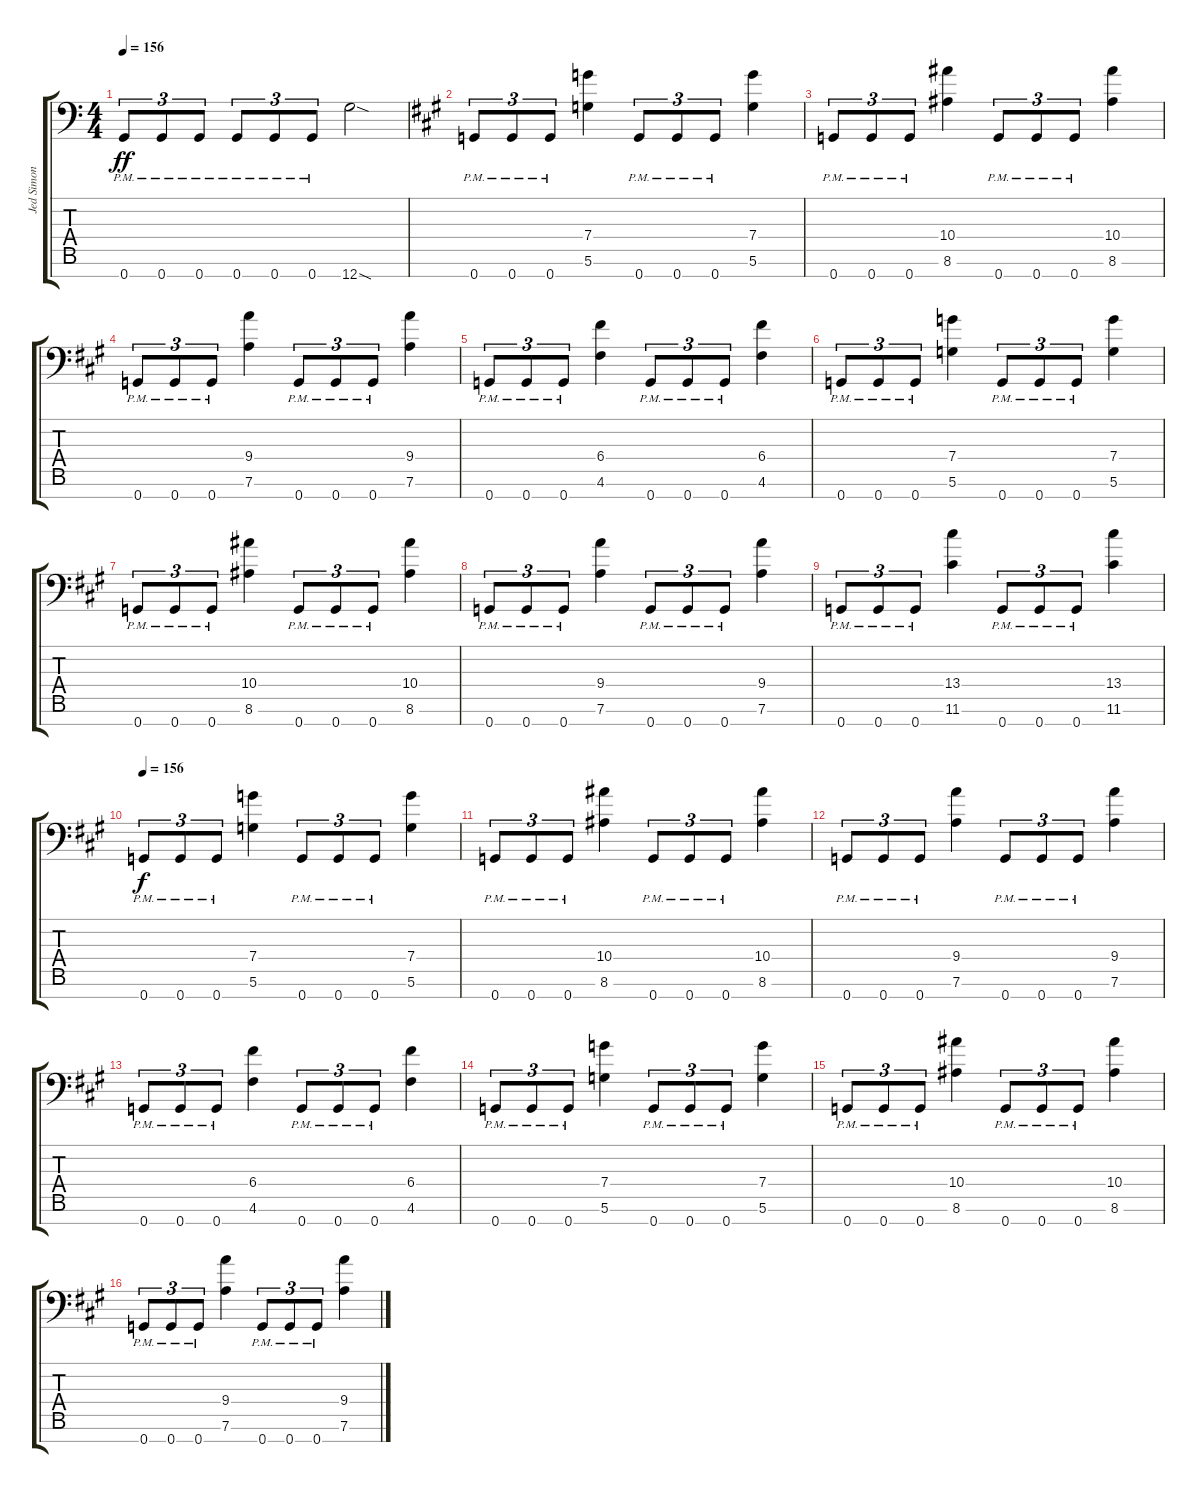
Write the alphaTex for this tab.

\track ("Jed Simon Rhythm" "Jed Simon ") {instrument distortionguitar}
\staff {score tabs}
\tuning (D4 A3 F3 C3 G2 D2 G1) {hide}
\ts (4 4)
\tempo 156
\clef f4
\ks c
0.7{pm}.8{tu (3 2) dy ff} 0.7{pm}.8{tu (3 2)} 0.7{pm}.8{tu (3 2)} 0.7{pm}.8{tu (3 2)} 0.7{pm}.8{tu (3 2)} 0.7{pm}.8{tu (3 2)} 12.7{sod}.2 |
\ks a
0.7{pm}.8{tu (3 2)} 0.7{pm}.8{tu (3 2)} 0.7{pm}.8{tu (3 2)} (7.4 5.6).4 0.7{pm}.8{tu (3 2)} 0.7{pm}.8{tu (3 2)} 0.7{pm}.8{tu (3 2)} (7.4 5.6).4 |
0.7{pm}.8{tu (3 2)} 0.7{pm}.8{tu (3 2)} 0.7{pm}.8{tu (3 2)} (10.4 8.6).4 0.7{pm}.8{tu (3 2)} 0.7{pm}.8{tu (3 2)} 0.7{pm}.8{tu (3 2)} (10.4 8.6).4 |
0.7{pm}.8{tu (3 2)} 0.7{pm}.8{tu (3 2)} 0.7{pm}.8{tu (3 2)} (9.4 7.6).4 0.7{pm}.8{tu (3 2)} 0.7{pm}.8{tu (3 2)} 0.7{pm}.8{tu (3 2)} (9.4 7.6).4 |
0.7{pm}.8{tu (3 2)} 0.7{pm}.8{tu (3 2)} 0.7{pm}.8{tu (3 2)} (6.4 4.6).4 0.7{pm}.8{tu (3 2)} 0.7{pm}.8{tu (3 2)} 0.7{pm}.8{tu (3 2)} (6.4 4.6).4 |
0.7{pm}.8{tu (3 2)} 0.7{pm}.8{tu (3 2)} 0.7{pm}.8{tu (3 2)} (7.4 5.6).4 0.7{pm}.8{tu (3 2)} 0.7{pm}.8{tu (3 2)} 0.7{pm}.8{tu (3 2)} (7.4 5.6).4 |
0.7{pm}.8{tu (3 2)} 0.7{pm}.8{tu (3 2)} 0.7{pm}.8{tu (3 2)} (10.4 8.6).4 0.7{pm}.8{tu (3 2)} 0.7{pm}.8{tu (3 2)} 0.7{pm}.8{tu (3 2)} (10.4 8.6).4 |
0.7{pm}.8{tu (3 2)} 0.7{pm}.8{tu (3 2)} 0.7{pm}.8{tu (3 2)} (9.4 7.6).4 0.7{pm}.8{tu (3 2)} 0.7{pm}.8{tu (3 2)} 0.7{pm}.8{tu (3 2)} (9.4 7.6).4 |
0.7{pm}.8{tu (3 2)} 0.7{pm}.8{tu (3 2)} 0.7{pm}.8{tu (3 2)} (13.4 11.6).4 0.7{pm}.8{tu (3 2)} 0.7{pm}.8{tu (3 2)} 0.7{pm}.8{tu (3 2)} (13.4 11.6).4 |
\tempo 156
0.7{pm}.8{tu (3 2) dy f} 0.7{pm}.8{tu (3 2)} 0.7{pm}.8{tu (3 2)} (7.4 5.6).4 0.7{pm}.8{tu (3 2)} 0.7{pm}.8{tu (3 2)} 0.7{pm}.8{tu (3 2)} (7.4 5.6).4 |
0.7{pm}.8{tu (3 2)} 0.7{pm}.8{tu (3 2)} 0.7{pm}.8{tu (3 2)} (10.4 8.6).4 0.7{pm}.8{tu (3 2)} 0.7{pm}.8{tu (3 2)} 0.7{pm}.8{tu (3 2)} (10.4 8.6).4 |
0.7{pm}.8{tu (3 2)} 0.7{pm}.8{tu (3 2)} 0.7{pm}.8{tu (3 2)} (9.4 7.6).4 0.7{pm}.8{tu (3 2)} 0.7{pm}.8{tu (3 2)} 0.7{pm}.8{tu (3 2)} (9.4 7.6).4 |
0.7{pm}.8{tu (3 2)} 0.7{pm}.8{tu (3 2)} 0.7{pm}.8{tu (3 2)} (6.4 4.6).4 0.7{pm}.8{tu (3 2)} 0.7{pm}.8{tu (3 2)} 0.7{pm}.8{tu (3 2)} (6.4 4.6).4 |
0.7{pm}.8{tu (3 2)} 0.7{pm}.8{tu (3 2)} 0.7{pm}.8{tu (3 2)} (7.4 5.6).4 0.7{pm}.8{tu (3 2)} 0.7{pm}.8{tu (3 2)} 0.7{pm}.8{tu (3 2)} (7.4 5.6).4 |
0.7{pm}.8{tu (3 2)} 0.7{pm}.8{tu (3 2)} 0.7{pm}.8{tu (3 2)} (10.4 8.6).4 0.7{pm}.8{tu (3 2)} 0.7{pm}.8{tu (3 2)} 0.7{pm}.8{tu (3 2)} (10.4 8.6).4 |
0.7{pm}.8{tu (3 2)} 0.7{pm}.8{tu (3 2)} 0.7{pm}.8{tu (3 2)} (9.4 7.6).4 0.7{pm}.8{tu (3 2)} 0.7{pm}.8{tu (3 2)} 0.7{pm}.8{tu (3 2)} (9.4 7.6).4
